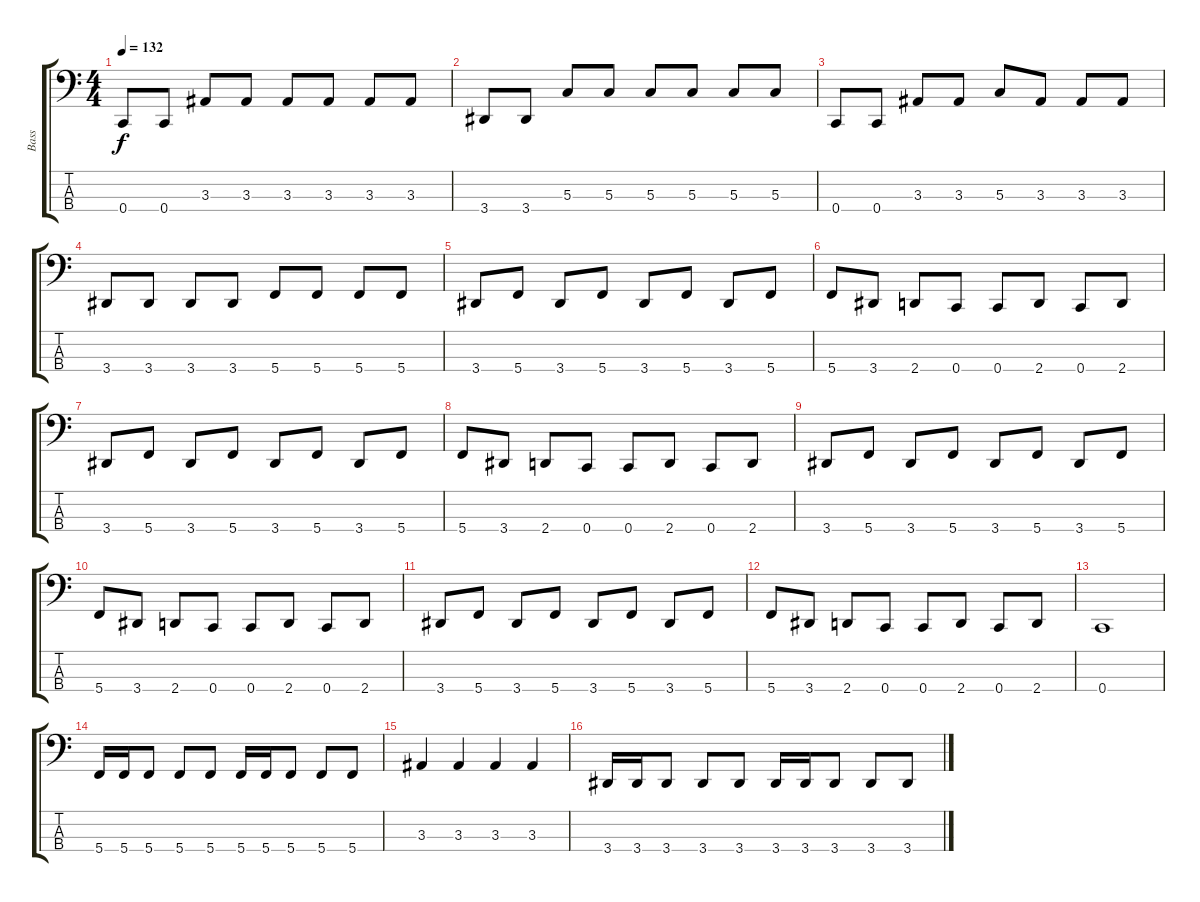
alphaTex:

\track ("Bass" "Bass") {instrument electricbassfinger}
\staff {score tabs}
\tuning (F2 C2 G1 C1) {hide}
\ts (4 4)
\tempo 132
\clef f4
\ks c
0.4.8{dy f} 0.4.8 3.3.8 3.3.8 3.3.8 3.3.8 3.3.8 3.3.8 |
3.4.8 3.4.8 5.3.8 5.3.8 5.3.8 5.3.8 5.3.8 5.3.8 |
0.4.8 0.4.8 3.3.8 3.3.8 5.3.8 3.3.8 3.3.8 3.3.8 |
3.4.8 3.4.8 3.4.8 3.4.8 5.4.8 5.4.8 5.4.8 5.4.8 |
3.4.8 5.4.8 3.4.8 5.4.8 3.4.8 5.4.8 3.4.8 5.4.8 |
5.4.8 3.4.8 2.4.8 0.4.8 0.4.8 2.4.8 0.4.8 2.4.8 |
3.4.8 5.4.8 3.4.8 5.4.8 3.4.8 5.4.8 3.4.8 5.4.8 |
5.4.8 3.4.8 2.4.8 0.4.8 0.4.8 2.4.8 0.4.8 2.4.8 |
3.4.8 5.4.8 3.4.8 5.4.8 3.4.8 5.4.8 3.4.8 5.4.8 |
5.4.8 3.4.8 2.4.8 0.4.8 0.4.8 2.4.8 0.4.8 2.4.8 |
3.4.8 5.4.8 3.4.8 5.4.8 3.4.8 5.4.8 3.4.8 5.4.8 |
5.4.8 3.4.8 2.4.8 0.4.8 0.4.8 2.4.8 0.4.8 2.4.8 |
0.4.1 |
5.4.16 5.4.16 5.4.8 5.4.8 5.4.8 5.4.16 5.4.16 5.4.8 5.4.8 5.4.8 |
3.3.4 3.3.4 3.3.4 3.3.4 |
3.4.16 3.4.16 3.4.8 3.4.8 3.4.8 3.4.16 3.4.16 3.4.8 3.4.8 3.4.8
